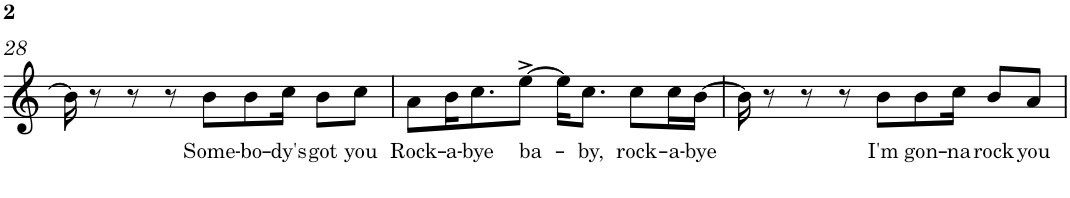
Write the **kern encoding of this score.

**kern	**text
*part1	*part1
*staff1	*staff1
*I"Piano	*
*I'Pno.	*
!!LO:PB:g=z
*clefG2	*
*k[]	*
*M4/4	*
=28	=28
16b\]	.
8r	.
8r	.
8r	.
!	!LO:LY:b
8b\L	Some-
!	!LO:LY:b
8b\	-bo-
!	!LO:LY:b
16cc\Jk	-dy's
!	!LO:LY:b
8b\L	got
!	!LO:LY:b
8cc\J	you
=29	=29
!	!LO:LY:b
8a\L	Rock-
!	!LO:LY:b
16b\K	-a-
!	!LO:LY:b
8.cc\	-bye
!	!LO:LY:b
[8ee^\J	ba-
16ee\KL]	.
!	!LO:LY:b
8.cc\J	-by,
!	!LO:LY:b
8cc\L	rock-
!	!LO:LY:b
16cc\L	-a-
!	!LO:LY:b
[16b\JJ	-bye
=30	=30
16b\]	.
8r	.
8r	.
8r	.
!	!LO:LY:b
8b\L	I'm
!	!LO:LY:b
8b\	gon-
!	!LO:LY:b
16cc\Jk	-na
!	!LO:LY:b
8b/L	rock
!	!LO:LY:b
8a/J	you
=	=
*-	*-
